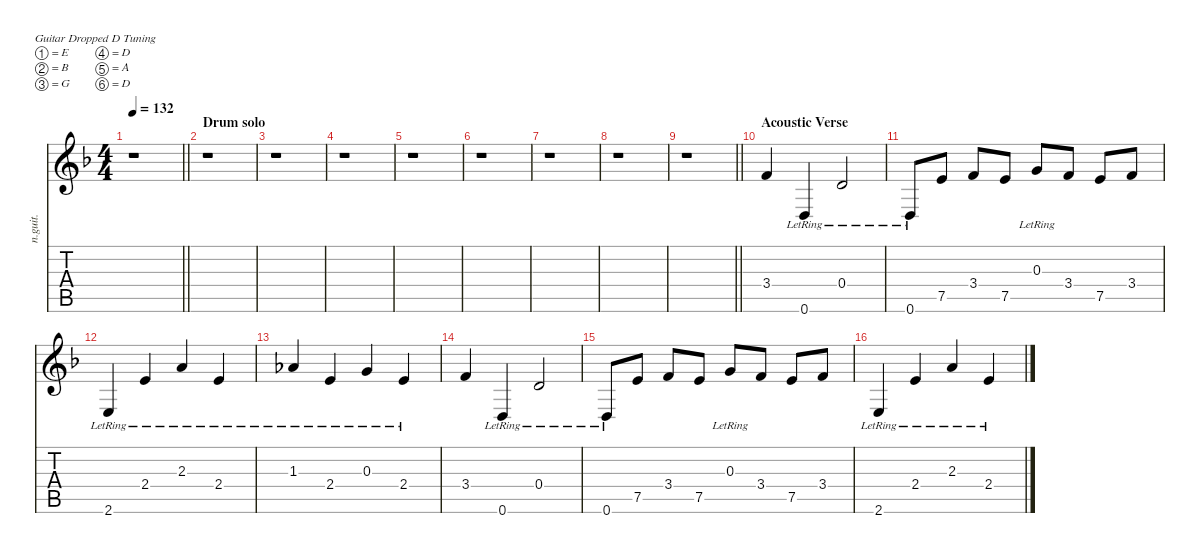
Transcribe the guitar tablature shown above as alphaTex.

\defaultSystemsLayout 4
\hideDynamics
\bracketExtendMode nobrackets
\otherSystemsTrackNameOrientation horizontal
\track ("Acoustic Guitar" "n.guit.") {instrument acousticguitarnylon}
\staff {score tabs}
\tuning (E4 B3 G3 D3 A2 D2)
\ts (4 4)
\tempo 132
\clef g2
\barLineRight lightlight
\ks dminor
r.1{dy f beam Down} |
\section ("" "Drum solo")
r.1{beam Down} |
r.1{beam Down} |
r.1{beam Down} |
r.1{beam Down} |
r.1{beam Down} |
r.1{beam Down} |
r.1{beam Down} |
\barLineRight lightlight
r.1{beam Down} |
\section ("" "Acoustic Verse")
3.4{acc forcenatural}.4{beam Up} 0.6{lr acc forcenatural}.4{beam Up} 0.4{lr acc forcenatural}.2{beam Up} |
0.6{lr acc forcenatural}.8{beam Up} 7.5{acc forcenatural}.8{beam Up} 3.4{acc forcenatural}.8{beam Up} 7.5{acc forcenatural}.8{beam Up} 0.3{lr acc forcenatural}.8{beam Up} 3.4{acc forcenatural}.8{beam Up} 7.5{acc forcenatural}.8{beam Up} 3.4{acc forcenatural}.8{beam Up} |
2.6{lr acc forcenatural}.4{beam Up} 2.4{lr acc forcenatural}.4{beam Up} 2.3{lr acc forcenatural}.4{beam Up} 2.4{lr acc forcenatural}.4{beam Up} |
1.3{lr acc b}.4{beam Up} 2.4{lr acc forcenatural}.4{beam Up} 0.3{lr acc forcenatural}.4{beam Up} 2.4{lr acc forcenatural}.4{beam Up} |
3.4{acc forcenatural}.4{beam Up} 0.6{lr acc forcenatural}.4{beam Up} 0.4{lr acc forcenatural}.2{beam Up} |
0.6{lr acc forcenatural}.8{beam Up} 7.5{acc forcenatural}.8{beam Up} 3.4{acc forcenatural}.8{beam Up} 7.5{acc forcenatural}.8{beam Up} 0.3{lr acc forcenatural}.8{beam Up} 3.4{acc forcenatural}.8{beam Up} 7.5{acc forcenatural}.8{beam Up} 3.4{acc forcenatural}.8{beam Up} |
2.6{lr acc forcenatural}.4{beam Up} 2.4{lr acc forcenatural}.4{beam Up} 2.3{lr acc forcenatural}.4{beam Up} 2.4{lr acc forcenatural}.4{beam Up}
